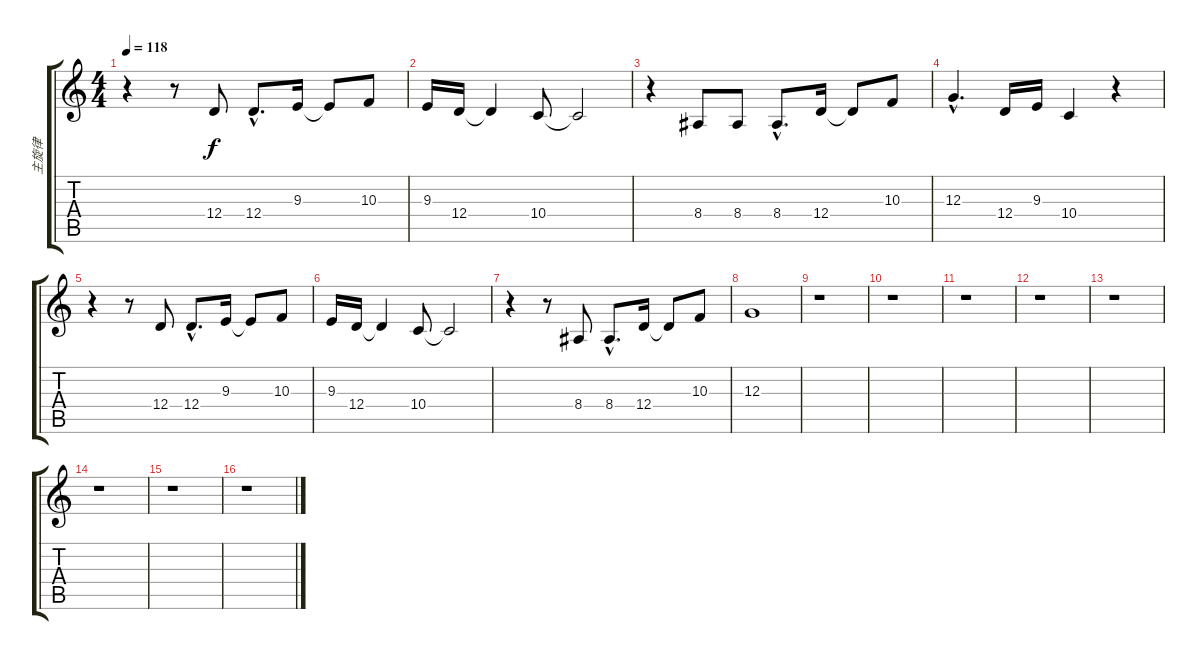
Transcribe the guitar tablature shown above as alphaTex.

\track ("主旋律" "主旋律") {instrument voiceoohs}
\staff {score tabs}
\tuning (E4 B3 G3 D3 A2 E2) {hide}
\ts (4 4)
\tempo 118
\clef g2
\ks c
r.4{dy f} r.8 12.4.8 12.4{hac}.8{d} 9.3.16 9.3{t}.8 10.3.8 |
9.3.16 12.4.16 12.4{t}.4 10.4.8 10.4{t}.2 |
r.4 8.4.8 8.4.8 8.4{hac}.8{d} 12.4.16 12.4{t}.8 10.3.8 |
12.3{hac}.4{d} 12.4.16 9.3.16 10.4.4 r.4 |
r.4 r.8 12.4.8 12.4{hac}.8{d} 9.3.16 9.3{t}.8 10.3.8 |
9.3.16 12.4.16 12.4{t}.4 10.4.8 10.4{t}.2 |
r.4 r.8 8.4.8 8.4{hac}.8{d} 12.4.16 12.4{t}.8 10.3.8 |
12.3.1 |
r.1 |
r.1 |
r.1 |
r.1 |
r.1 |
r.1 |
r.1 |
r.1
